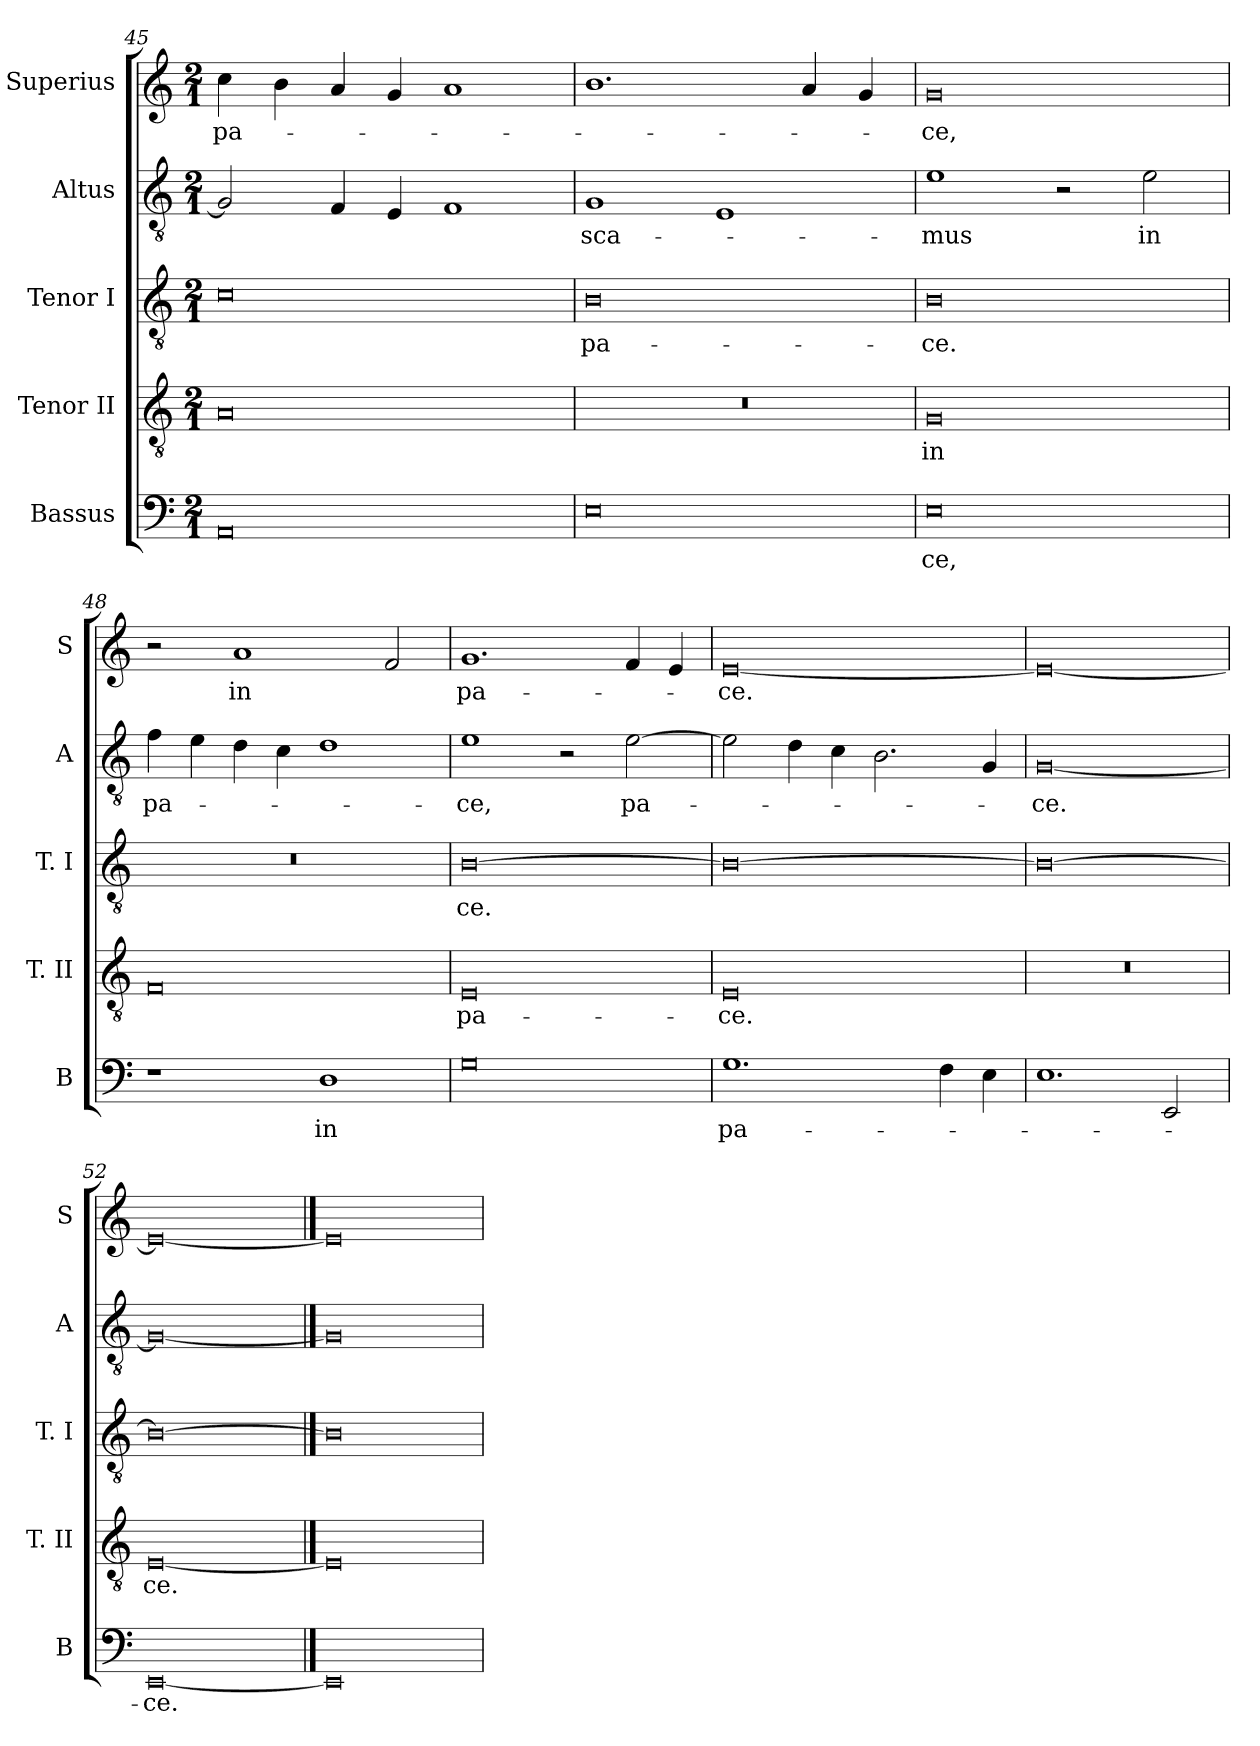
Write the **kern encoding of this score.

**kern	**text	**kern	**text	**kern	**text	**kern	**text	**kern	**text
*part5	*part5	*part4	*part4	*part3	*part3	*part2	*part2	*part1	*part1
*staff5	*staff5	*staff4	*staff4	*staff3	*staff3	*staff2	*staff2	*staff1	*staff1
*I"Bassus	*	*I"Tenor II	*	*I"Tenor I	*	*I"Altus	*	*I"Superius	*
*I'B	*	*I'T. II	*	*I'T. I	*	*I'A	*	*I'S	*
*clefF4	*	*clefGv2	*	*clefGv2	*	*clefGv2	*	*clefG2	*
*k[]	*	*k[]	*	*k[]	*	*k[]	*	*k[]	*
*C:	*	*C:	*	*C:	*	*C:	*	*C:	*
*M2/1	*	*M2/1	*	*M2/1	*	*M2/1	*	*M2/1	*
=45	=45	=45	=45	=45	=45	=45	=45	=45	=45
0AA	.	0A	.	0c	.	2G]	.	4cc	pa-
.	.	.	.	.	.	.	.	4b	.
.	.	.	.	.	.	4F	.	4a	.
.	.	.	.	.	.	4E	.	4g	.
.	.	.	.	.	.	1F	.	1a	.
=46	=46	=46	=46	=46	=46	=46	=46	=46	=46
0E	.	0r	.	0B	pa-	1G	-sca-	1.b	.
.	.	.	.	.	.	1E	.	.	.
.	.	.	.	.	.	.	.	4a	.
.	.	.	.	.	.	.	.	4g	.
=47	=47	=47	=47	=47	=47	=47	=47	=47	=47
0E	-ce,	0G	in	0B	-ce.	1e	-mus	0g	-ce,
.	.	.	.	.	.	2r	.	.	.
.	.	.	.	.	.	2e	in	.	.
=48	=48	=48	=48	=48	=48	=48	=48	=48	=48
1r	.	0F	.	0r	.	4f	pa-	2r	.
.	.	.	.	.	.	4e	.	.	.
.	.	.	.	.	.	4d	.	1a	in
.	.	.	.	.	.	4c	.	.	.
1D	in	.	.	.	.	1d	.	.	.
.	.	.	.	.	.	.	.	2f	.
=49	=49	=49	=49	=49	=49	=49	=49	=49	=49
0G	.	0E	pa-	[0B	-ce.	1e	-ce,	1.g	pa-
.	.	.	.	.	.	2r	.	.	.
.	.	.	.	.	.	[2e	pa-	4f	.
.	.	.	.	.	.	.	.	4e	.
=50	=50	=50	=50	=50	=50	=50	=50	=50	=50
1.G	pa-	0E	-ce.	0B_	.	2e]	.	[0e	-ce.
.	.	.	.	.	.	4d	.	.	.
.	.	.	.	.	.	4c	.	.	.
.	.	.	.	.	.	2.B	.	.	.
4F	.	.	.	.	.	.	.	.	.
4E	.	.	.	.	.	4G	.	.	.
=51	=51	=51	=51	=51	=51	=51	=51	=51	=51
1.E	.	0r	.	0B_	.	[0G	-ce.	0e_	.
2EE	.	.	.	.	.	.	.	.	.
=52	=52	=52	=52	=52	=52	=52	=52	=52	=52
[0EE	-ce.	[0E	-ce.	0B_	.	0G_	.	0e_	.
==53	==53	==53	==53	==53	==53	==53	==53	==53	==53
0EE]	.	0E]	.	0B]	.	0G]	.	0e]	.
=	=	=	=	=	=	=	=	=	=
*-	*-	*-	*-	*-	*-	*-	*-	*-	*-
